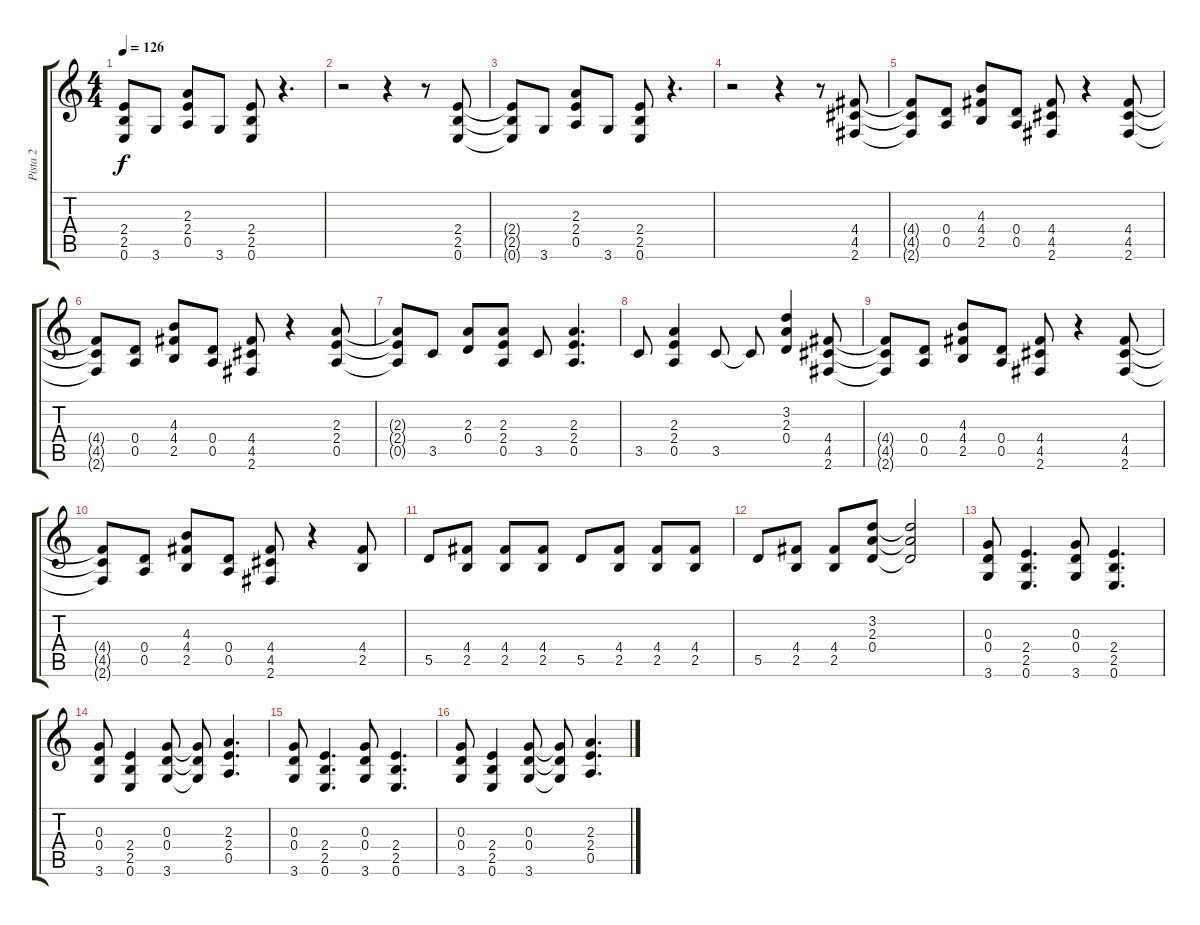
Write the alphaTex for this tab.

\track ("Pista 2" "Pista 2") {instrument distortionguitar}
\staff {score tabs}
\tuning (E4 B3 G3 D3 A2 E2) {hide}
\ts (4 4)
\tempo 126
\clef g2
\ks c
(2.4{t} 2.5{t} 0.6{t}).8{dy f} 3.6.8 (2.3 2.4 0.5).8 3.6.8 (2.4 2.5 0.6).8 r.4{d} |
r.2 r.4 r.8 (2.4 2.5 0.6).8 |
(2.4{t} 2.5{t} 0.6{t}).8 3.6.8 (2.3 2.4 0.5).8 3.6.8 (2.4 2.5 0.6).8 r.4{d} |
r.2 r.4 r.8 (4.4 4.5 2.6).8 |
(4.4{t} 4.5{t} 2.6{t}).8 (0.4 0.5).8 (4.3 4.4 2.5).8 (0.4 0.5).8 (4.4 4.5 2.6).8 r.4 (4.4 4.5 2.6).8 |
(4.4{t} 4.5{t} 2.6{t}).8 (0.4 0.5).8 (4.3 4.4 2.5).8 (0.4 0.5).8 (4.4 4.5 2.6).8 r.4 (2.3 2.4 0.5).8 |
(2.3{t} 2.4{t} 0.5{t}).8 3.5.8 (2.3 0.4).8 (2.3 2.4 0.5).8 3.5.8 (2.3 2.4 0.5).4{d} |
3.5.8 (2.3 2.4 0.5).4 3.5.8 3.5{t}.8 (3.2 2.3 0.4).4 (4.4 4.5 2.6).8 |
(4.4{t} 4.5{t} 2.6{t}).8 (0.4 0.5).8 (4.3 4.4 2.5).8 (0.4 0.5).8 (4.4 4.5 2.6).8 r.4 (4.4 4.5 2.6).8 |
(4.4{t} 4.5{t} 2.6{t}).8 (0.4 0.5).8 (4.3 4.4 2.5).8 (0.4 0.5).8 (4.4 4.5 2.6).8 r.4 (4.4 2.5).8 |
5.5.8 (4.4 2.5).8 (4.4 2.5).8 (4.4 2.5).8 5.5.8 (4.4 2.5).8 (4.4 2.5).8 (4.4 2.5).8 |
5.5.8 (4.4 2.5).8 (4.4 2.5).8 (3.2 2.3 0.4).8 (3.2{t} 2.3{t} 0.4{t}).2 |
(0.3 0.4 3.6).8{instrument distortionguitar} (2.4 2.5 0.6).4{d} (0.3 0.4 3.6).8 (2.4 2.5 0.6).4{d} |
(0.3 0.4 3.6).8 (2.4 2.5 0.6).4 (0.3 0.4 3.6).8 (0.3{t} 0.4{t} 3.6{t}).8 (2.3 2.4 0.5).4{d} |
(0.3 0.4 3.6).8 (2.4 2.5 0.6).4{d} (0.3 0.4 3.6).8 (2.4 2.5 0.6).4{d} |
(0.3 0.4 3.6).8 (2.4 2.5 0.6).4 (0.3 0.4 3.6).8 (0.3{t} 0.4{t} 3.6{t}).8 (2.3 2.4 0.5).4{d}
